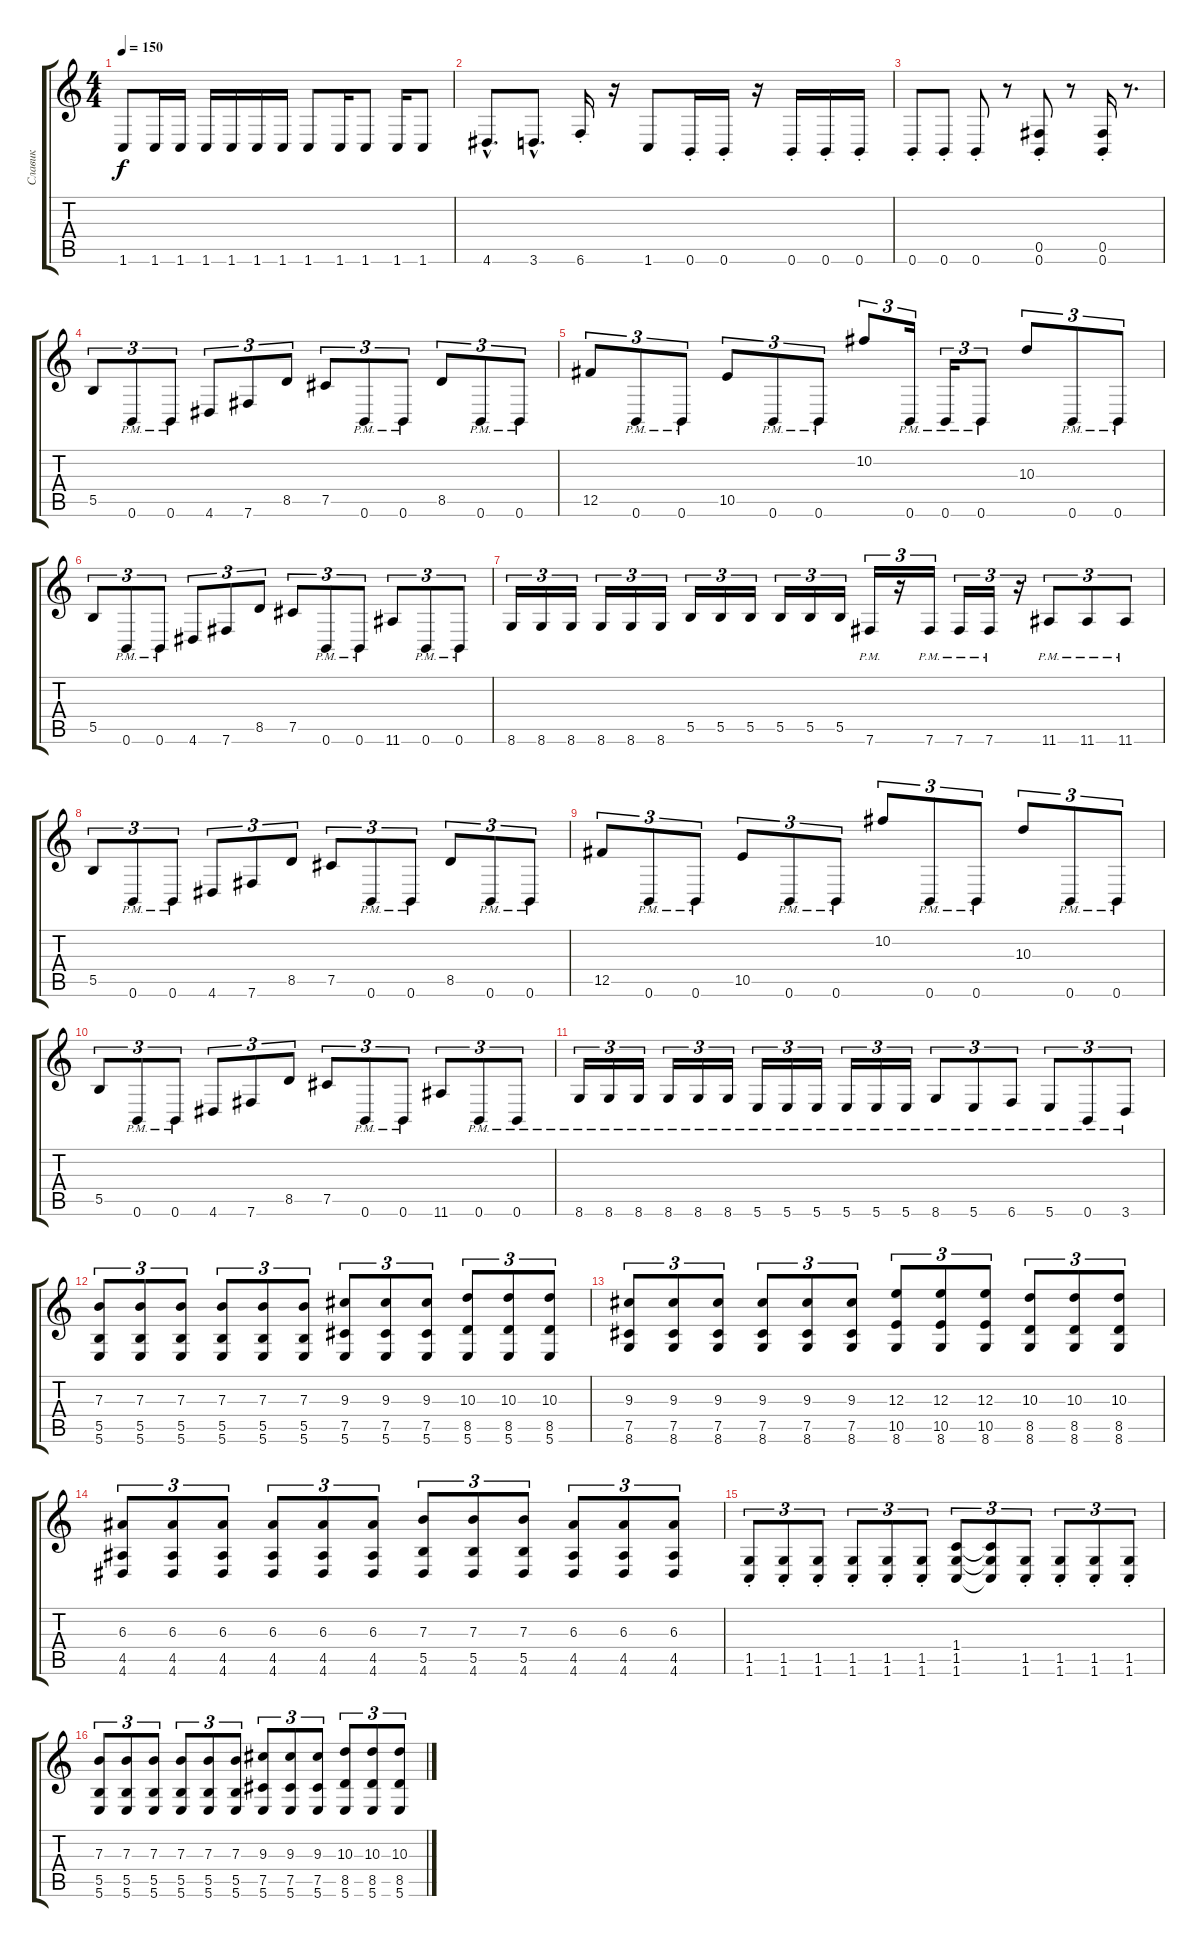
\track ("Славик" "Славик") {instrument distortionguitar}
\staff {score tabs}
\tuning (Db4 Ab3 E3 B2 Gb2 B1) {hide}
\ts (4 4)
\tempo 150
\clef g2
\ks c
1.6{t}.8{dy f} 1.6.16 1.6.16 1.6.16 1.6.16 1.6.16 1.6.16 1.6.8 1.6.16 1.6.8 1.6.16 1.6.8 |
4.6{hac}.8{d} 3.6{hac}.8{d} 6.6{st}.16 r.16 1.6.8 0.6{st}.16 0.6{st}.16 r.16 0.6{st}.16 0.6{st}.16 0.6{st}.16 |
0.6{st}.8 0.6{st}.8 0.6{st}.8 r.8 (0.5{st} 0.6{st}).8 r.8 (0.5{st} 0.6{st}).16 r.8{d} |
5.5.8{tu (3 2)} 0.6{pm}.8{tu (3 2)} 0.6{pm}.8{tu (3 2)} 4.6.8{tu (3 2)} 7.6.8{tu (3 2)} 8.5.8{tu (3 2)} 7.5.8{tu (3 2)} 0.6{pm}.8{tu (3 2)} 0.6{pm}.8{tu (3 2)} 8.5.8{tu (3 2)} 0.6{pm}.8{tu (3 2)} 0.6{pm}.8{tu (3 2)} |
12.5.8{tu (3 2)} 0.6{pm}.8{tu (3 2)} 0.6{pm}.8{tu (3 2)} 10.5.8{tu (3 2)} 0.6{pm}.8{tu (3 2)} 0.6{pm}.8{tu (3 2)} 10.2.8{tu (3 2)} 0.6{pm}.16{tu (3 2)} 0.6{pm}.16{tu (3 2)} 0.6{pm}.8{tu (3 2)} 10.3.8{tu (3 2)} 0.6{pm}.8{tu (3 2)} 0.6{pm}.8{tu (3 2)} |
5.5.8{tu (3 2)} 0.6{pm}.8{tu (3 2)} 0.6{pm}.8{tu (3 2)} 4.6.8{tu (3 2)} 7.6.8{tu (3 2)} 8.5.8{tu (3 2)} 7.5.8{tu (3 2)} 0.6{pm}.8{tu (3 2)} 0.6{pm}.8{tu (3 2)} 11.6.8{tu (3 2)} 0.6{pm}.8{tu (3 2)} 0.6{pm}.8{tu (3 2)} |
8.6.16{tu (3 2)} 8.6.16{tu (3 2)} 8.6.16{tu (3 2)} 8.6.16{tu (3 2)} 8.6.16{tu (3 2)} 8.6.16{tu (3 2)} 5.5.16{tu (3 2)} 5.5.16{tu (3 2)} 5.5.16{tu (3 2)} 5.5.16{tu (3 2)} 5.5.16{tu (3 2)} 5.5.16{tu (3 2)} 7.6{pm}.16{tu (3 2)} r.16{tu (3 2)} 7.6{pm}.16{tu (3 2)} 7.6{pm}.16{tu (3 2)} 7.6{pm}.16{tu (3 2)} r.16{tu (3 2)} 11.6{pm}.8{tu (3 2)} 11.6{pm}.8{tu (3 2)} 11.6{pm}.8{tu (3 2)} |
5.5.8{tu (3 2)} 0.6{pm}.8{tu (3 2)} 0.6{pm}.8{tu (3 2)} 4.6.8{tu (3 2)} 7.6.8{tu (3 2)} 8.5.8{tu (3 2)} 7.5.8{tu (3 2)} 0.6{pm}.8{tu (3 2)} 0.6{pm}.8{tu (3 2)} 8.5.8{tu (3 2)} 0.6{pm}.8{tu (3 2)} 0.6{pm}.8{tu (3 2)} |
12.5.8{tu (3 2)} 0.6{pm}.8{tu (3 2)} 0.6{pm}.8{tu (3 2)} 10.5.8{tu (3 2)} 0.6{pm}.8{tu (3 2)} 0.6{pm}.8{tu (3 2)} 10.2.8{tu (3 2)} 0.6{pm}.8{tu (3 2)} 0.6{pm}.8{tu (3 2)} 10.3.8{tu (3 2)} 0.6{pm}.8{tu (3 2)} 0.6{pm}.8{tu (3 2)} |
5.5.8{tu (3 2)} 0.6{pm}.8{tu (3 2)} 0.6{pm}.8{tu (3 2)} 4.6.8{tu (3 2)} 7.6.8{tu (3 2)} 8.5.8{tu (3 2)} 7.5.8{tu (3 2)} 0.6{pm}.8{tu (3 2)} 0.6{pm}.8{tu (3 2)} 11.6.8{tu (3 2)} 0.6{pm}.8{tu (3 2)} 0.6{pm}.8{tu (3 2)} |
8.6{pm}.16{tu (3 2)} 8.6{pm}.16{tu (3 2)} 8.6{pm}.16{tu (3 2)} 8.6{pm}.16{tu (3 2)} 8.6{pm}.16{tu (3 2)} 8.6{pm}.16{tu (3 2)} 5.6{pm}.16{tu (3 2)} 5.6{pm}.16{tu (3 2)} 5.6{pm}.16{tu (3 2)} 5.6{pm}.16{tu (3 2)} 5.6{pm}.16{tu (3 2)} 5.6{pm}.16{tu (3 2)} 8.6{pm}.8{tu (3 2)} 5.6{pm}.8{tu (3 2)} 6.6{pm}.8{tu (3 2)} 5.6{pm}.8{tu (3 2)} 0.6{pm}.8{tu (3 2)} 3.6{pm}.8{tu (3 2)} |
(7.3 5.5 5.6).8{tu (3 2)} (7.3 5.5 5.6).8{tu (3 2)} (7.3 5.5 5.6).8{tu (3 2)} (7.3 5.5 5.6).8{tu (3 2)} (7.3 5.5 5.6).8{tu (3 2)} (7.3 5.5 5.6).8{tu (3 2)} (9.3 7.5 5.6).8{tu (3 2)} (9.3 7.5 5.6).8{tu (3 2)} (9.3 7.5 5.6).8{tu (3 2)} (10.3 8.5 5.6).8{tu (3 2)} (10.3 8.5 5.6).8{tu (3 2)} (10.3 8.5 5.6).8{tu (3 2)} |
(9.3 7.5 8.6).8{tu (3 2)} (9.3 7.5 8.6).8{tu (3 2)} (9.3 7.5 8.6).8{tu (3 2)} (9.3 7.5 8.6).8{tu (3 2)} (9.3 7.5 8.6).8{tu (3 2)} (9.3 7.5 8.6).8{tu (3 2)} (12.3 10.5 8.6).8{tu (3 2)} (12.3 10.5 8.6).8{tu (3 2)} (12.3 10.5 8.6).8{tu (3 2)} (10.3 8.5 8.6).8{tu (3 2)} (10.3 8.5 8.6).8{tu (3 2)} (10.3 8.5 8.6).8{tu (3 2)} |
(6.3 4.5 4.6).8{tu (3 2)} (6.3 4.5 4.6).8{tu (3 2)} (6.3 4.5 4.6).8{tu (3 2)} (6.3 4.5 4.6).8{tu (3 2)} (6.3 4.5 4.6).8{tu (3 2)} (6.3 4.5 4.6).8{tu (3 2)} (7.3 5.5 4.6).8{tu (3 2)} (7.3 5.5 4.6).8{tu (3 2)} (7.3 5.5 4.6).8{tu (3 2)} (6.3 4.5 4.6).8{tu (3 2)} (6.3 4.5 4.6).8{tu (3 2)} (6.3 4.5 4.6).8{tu (3 2)} |
(1.5{st} 1.6{st}).8{tu (3 2)} (1.5{st} 1.6{st}).8{tu (3 2)} (1.5{st} 1.6{st}).8{tu (3 2)} (1.5{st} 1.6{st}).8{tu (3 2)} (1.5{st} 1.6{st}).8{tu (3 2)} (1.5{st} 1.6{st}).8{tu (3 2)} (1.4 1.5 1.6).8{tu (3 2)} (1.4{t} 1.5{t} 1.6{t}).8{tu (3 2)} (1.5{st} 1.6{st}).8{tu (3 2)} (1.5{st} 1.6{st}).8{tu (3 2)} (1.5{st} 1.6{st}).8{tu (3 2)} (1.5{st} 1.6{st}).8{tu (3 2)} |
(7.3 5.5 5.6).8{tu (3 2)} (7.3 5.5 5.6).8{tu (3 2)} (7.3 5.5 5.6).8{tu (3 2)} (7.3 5.5 5.6).8{tu (3 2)} (7.3 5.5 5.6).8{tu (3 2)} (7.3 5.5 5.6).8{tu (3 2)} (9.3 7.5 5.6).8{tu (3 2)} (9.3 7.5 5.6).8{tu (3 2)} (9.3 7.5 5.6).8{tu (3 2)} (10.3 8.5 5.6).8{tu (3 2)} (10.3 8.5 5.6).8{tu (3 2)} (10.3 8.5 5.6).8{tu (3 2)}
